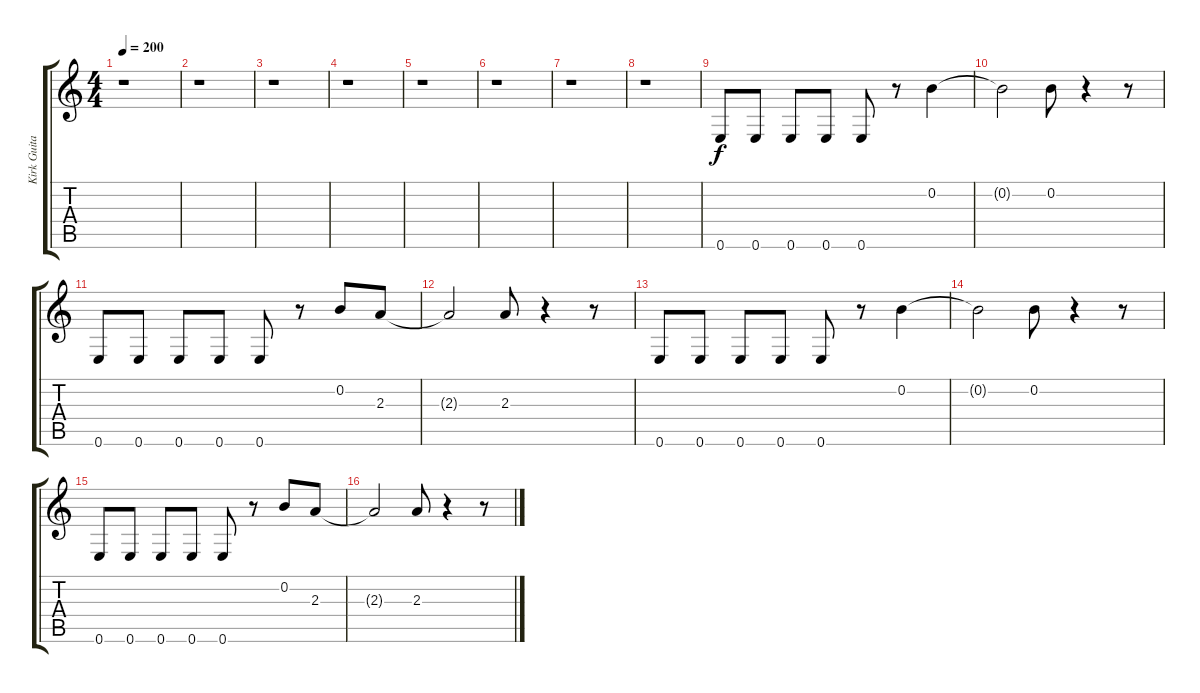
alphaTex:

\track ("Kirk Guitar 1" "Kirk Guita") {instrument distortionguitar}
\staff {score tabs}
\tuning (E4 B3 G3 D3 A2 E2) {hide}
\ts (4 4)
\tempo 200
\clef g2
\ks c
r.1{dy f} |
r.1 |
r.1 |
r.1 |
r.1 |
r.1 |
r.1 |
r.1 |
0.6.8 0.6.8 0.6.8 0.6.8 0.6.8 r.8 0.2.4 |
0.2{t}.2 0.2.8 r.4 r.8 |
0.6.8 0.6.8 0.6.8 0.6.8 0.6.8 r.8 0.2.8 2.3.8 |
2.3{t}.2 2.3.8 r.4 r.8 |
0.6.8 0.6.8 0.6.8 0.6.8 0.6.8 r.8 0.2.4 |
0.2{t}.2 0.2.8 r.4 r.8 |
0.6.8 0.6.8 0.6.8 0.6.8 0.6.8 r.8 0.2.8 2.3.8 |
2.3{t}.2 2.3.8 r.4 r.8
